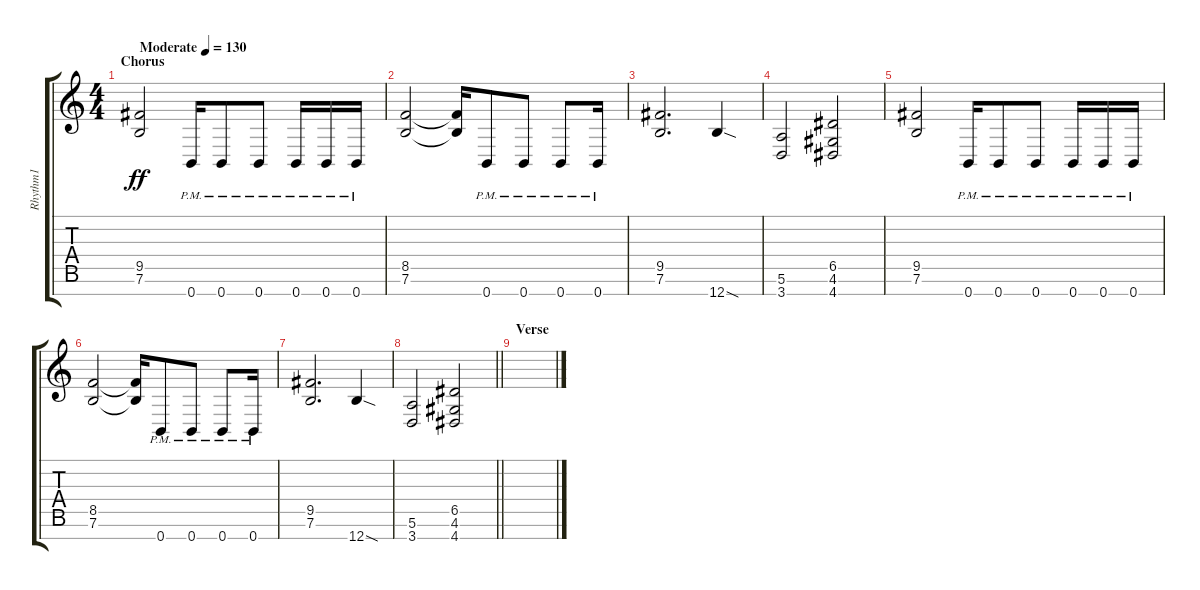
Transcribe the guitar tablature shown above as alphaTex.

\track ("Rhythm1" "Rhythm1") {instrument distortionguitar}
\staff {score tabs}
\tuning (E4 B3 G3 D3 A2 E2 B1) {hide}
\ts (4 4)
\section ("" "Chorus")
\tempo (130 "Moderate")
\clef g2
\ks c
(9.5 7.6).2{dy ff instrument distortionguitar} 0.7{pm}.16 0.7{pm}.8 0.7{pm}.8 0.7{pm}.16 0.7{pm}.16 0.7{pm}.16 |
(8.5 7.6).2 (8.5{t} 7.6{t}).16 0.7{pm}.8 0.7{pm}.8 0.7{pm}.8 0.7{pm}.16 |
(9.5 7.6).2{d} 12.7{sod}.4 |
(5.6 3.7).2 (6.5 4.6 4.7).2 |
(9.5 7.6).2 0.7{pm}.16 0.7{pm}.8 0.7{pm}.8 0.7{pm}.16 0.7{pm}.16 0.7{pm}.16 |
(8.5 7.6).2 (8.5{t} 7.6{t}).16 0.7{pm}.8 0.7{pm}.8 0.7{pm}.8 0.7{pm}.16 |
(9.5 7.6).2{d} 12.7{sod}.4 |
\barLineRight lightlight
(5.6 3.7).2 (6.5 4.6 4.7).2 |
\section ("" "Verse")
